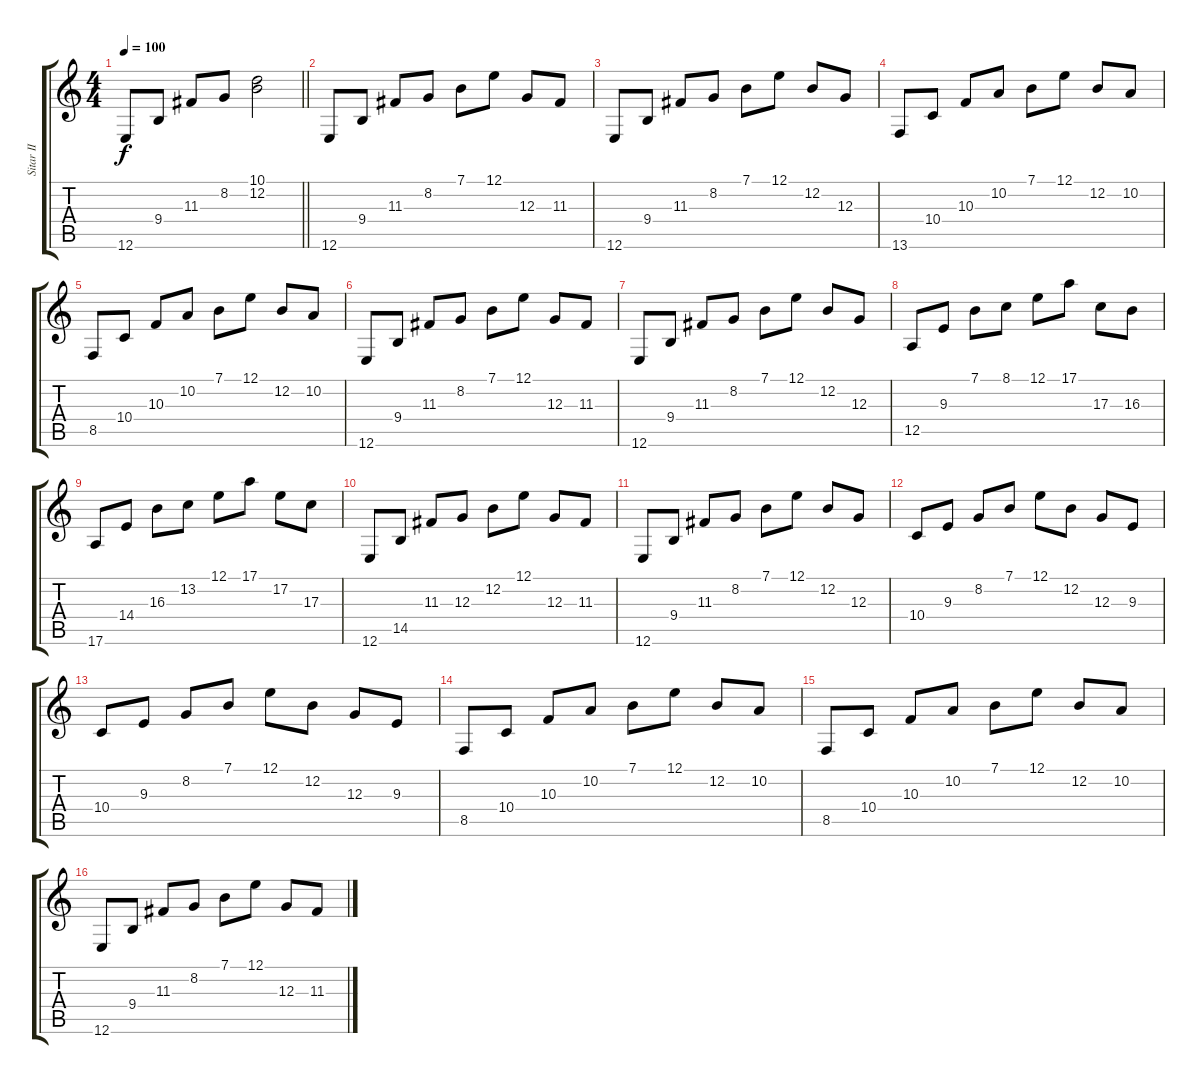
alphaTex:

\track ("Sitar II" "Sitar II") {instrument sitar}
\staff {score tabs}
\tuning (E4 B3 G3 D3 A2 E2) {hide}
\ts (4 4)
\tempo 100
\clef g2
\barLineRight lightlight
\ks c
12.6.8{dy f} 9.4.8 11.3.8 8.2.8 (10.1 12.2).2 |
12.6.8 9.4.8 11.3.8 8.2.8 7.1.8 12.1.8 12.3.8 11.3.8 |
12.6.8 9.4.8 11.3.8 8.2.8 7.1.8 12.1.8 12.2.8 12.3.8 |
13.6.8 10.4.8 10.3.8 10.2.8 7.1.8 12.1.8 12.2.8 10.2.8 |
8.5.8 10.4.8 10.3.8 10.2.8 7.1.8 12.1.8 12.2.8 10.2.8 |
12.6.8 9.4.8 11.3.8 8.2.8 7.1.8 12.1.8 12.3.8 11.3.8 |
12.6.8 9.4.8 11.3.8 8.2.8 7.1.8 12.1.8 12.2.8 12.3.8 |
12.5.8 9.3.8 7.1.8 8.1.8 12.1.8 17.1.8 17.3.8 16.3.8 |
17.6.8 14.4.8 16.3.8 13.2.8 12.1.8 17.1.8 17.2.8 17.3.8 |
12.6.8 14.5.8 11.3.8 12.3.8 12.2.8 12.1.8 12.3.8 11.3.8 |
12.6.8 9.4.8 11.3.8 8.2.8 7.1.8 12.1.8 12.2.8 12.3.8 |
10.4.8 9.3.8 8.2.8 7.1.8 12.1.8 12.2.8 12.3.8 9.3.8 |
10.4.8 9.3.8 8.2.8 7.1.8 12.1.8 12.2.8 12.3.8 9.3.8 |
8.5.8 10.4.8 10.3.8 10.2.8 7.1.8 12.1.8 12.2.8 10.2.8 |
8.5.8 10.4.8 10.3.8 10.2.8 7.1.8 12.1.8 12.2.8 10.2.8 |
12.6.8 9.4.8 11.3.8 8.2.8 7.1.8 12.1.8 12.3.8 11.3.8
